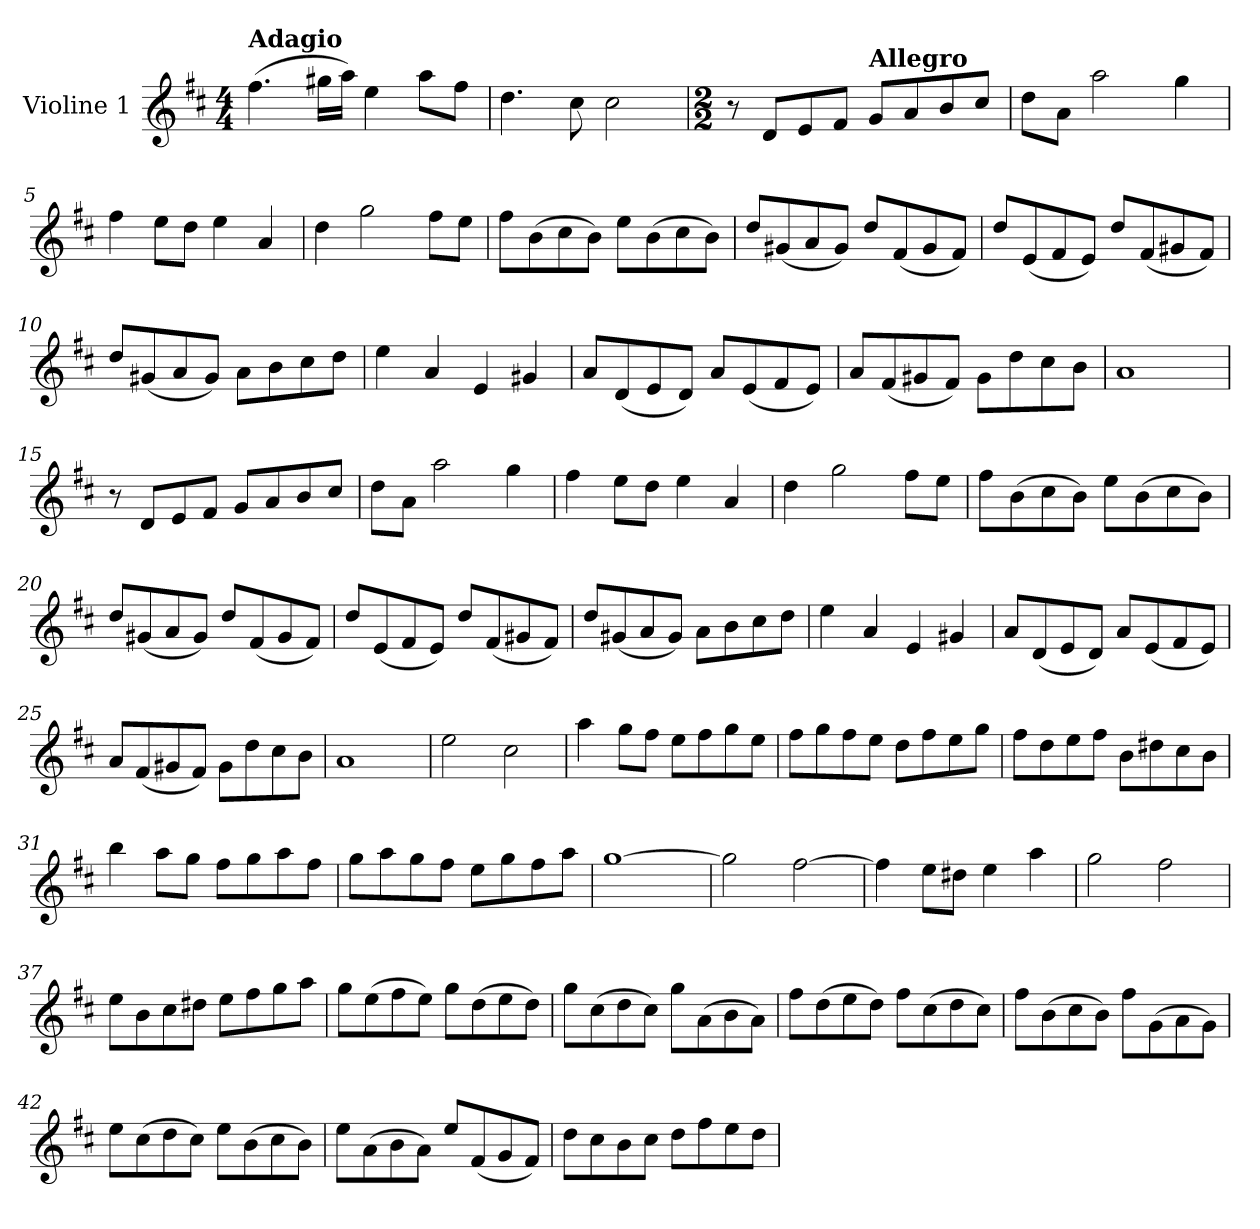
**kern
*part1
*staff1
*I"Violine 1
*I'Vl 1
*clefG2
*k[f#c#]
*M4/4
=1
!LO:TX:a:B:t=Adagio
(4.ff#\
16gg#X\LL
16aa\JJ)
4ee\
8aa\L
8ff#\J
=2
4.dd\
8cc#\
2cc#\
=3
*M2/2
8r
8d/L
8e/
8f#/J
!LO:TX:a:B:t=Allegro
8g/L
8a/
8b/
8cc#/J
=4
8dd\L
8a\J
2aa\
4gg\
=5
4ff#\
8ee\L
8dd\J
4ee\
4a/
!!LO:LB:g=z
=6
4dd\
2gg\
8ff#\L
8ee\J
=7
8ff#\L
(8b\
8cc#\
8b\J)
8ee\L
(8b\
8cc#\
8b\J)
=8
8dd/L
(8g#X/
8a/
8g#/J)
8dd/L
(8f#/
8g#/
8f#/J)
=9
8dd/L
(8e/
8f#/
8e/J)
8dd/L
(8f#/
8g#X/
8f#/J)
!!LO:LB:g=z
=10
8dd/L
(8g#X/
8a/
8g#/J)
8a\L
8b\
8cc#\
8dd\J
!!LO:LB:g=z
=11
4ee\
4a/
4e/
4g#X/
=12
8a/L
(8d/
8e/
8d/J)
8a/L
(8e/
8f#/
8e/J)
=13
8a/L
(8f#/
8g#X/
8f#/J)
8g#\L
8dd\
8cc#\
8b\J
=14
1a
!!LO:LB:g=z
=15
8r
8d/L
8e/
8f#/J
8g/L
8a/
8b/
8cc#/J
!!LO:LB:g=z
=16
8dd\L
8a\J
2aa\
4gg\
=17
4ff#\
8ee\L
8dd\J
4ee\
4a/
=18
4dd\
2gg\
8ff#\L
8ee\J
=19
8ff#\L
(8b\
8cc#\
8b\J)
8ee\L
(8b\
8cc#\
8b\J)
=20
8dd/L
(8g#X/
8a/
8g#/J)
8dd/L
(8f#/
8g#/
8f#/J)
!!LO:LB:g=z
=21
8dd/L
(8e/
8f#/
8e/J)
8dd/L
(8f#/
8g#X/
8f#/J)
=22
8dd/L
(8g#X/
8a/
8g#/J)
8a\L
8b\
8cc#\
8dd\J
=23
4ee\
4a/
4e/
4g#X/
=24
8a/L
(8d/
8e/
8d/J)
8a/L
(8e/
8f#/
8e/J)
!!LO:LB:g=z
=25
8a/L
(8f#/
8g#X/
8f#/J)
8g#\L
8dd\
8cc#\
8b\J
!!LO:LB:g=z
=26
1a
=27
2ee\
2cc#\
=28
4aa\
8gg\L
8ff#\J
8ee\L
8ff#\
8gg\
8ee\J
=29
8ff#\L
8gg\
8ff#\
8ee\J
8dd\L
8ff#\
8ee\
8gg\J
=30
8ff#\L
8dd\
8ee\
8ff#\J
8b\L
8dd#X\
8cc#\
8b\J
!!LO:LB:g=z
=31
4bb\
8aa\L
8gg\J
8ff#\L
8gg\
8aa\
8ff#\J
=32
8gg\L
8aa\
8gg\
8ff#\J
8ee\L
8gg\
8ff#\
8aa\J
=33
[1gg
=34
2gg\]
[2ff#\
=35
4ff#\]
8ee\L
8dd#X\J
4ee\
4aa\
!!LO:LB:g=z
=36
2gg\
2ff#\
=37
8ee\L
8b\
8cc#\
8dd#X\J
8ee\L
8ff#\
8gg\
8aa\J
=38
8gg\L
(8ee\
8ff#\
8ee\J)
8gg\L
(8dd\
8ee\
8dd\J)
=39
8gg\L
(8cc#\
8dd\
8cc#\J)
8gg\L
(8a\
8b\
8a\J)
!!LO:LB:g=z
=40
8ff#\L
(8dd\
8ee\
8dd\J)
8ff#\L
(8cc#\
8dd\
8cc#\J)
!!LO:PB:g=z
=41
8ff#\L
(8b\
8cc#\
8b\J)
8ff#\L
(8g\
8a\
8g\J)
=42
8ee\L
(8cc#\
8dd\
8cc#\J)
8ee\L
(8b\
8cc#\
8b\J)
=43
8ee\L
(8a\
8b\
8a\J)
8ee/L
(8f#/
8g/
8f#/J)
!!LO:LB:g=z
=44
8dd\L
8cc#\
8b\
8cc#\J
8dd\L
8ff#\
8ee\
8dd\J
=
*-
